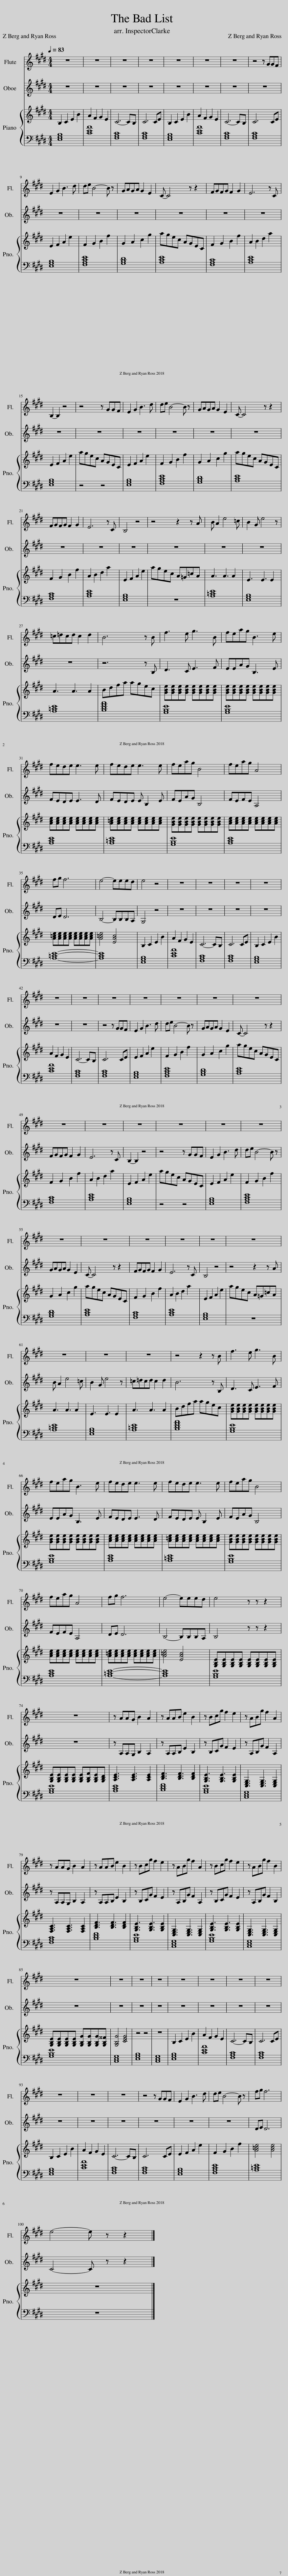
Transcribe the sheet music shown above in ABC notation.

X:1
%%score 1 2 { 3 | 4 }
L:1/8
Q:1/4=83
M:4/4
I:linebreak $
K:E
V:1 treble
V:2 treble
V:3 treble
V:4 bass
V:1
 z8 | z8 | z8 | z8 | z8 | %5
 z8 | z8 | z4 z GGF |$ E2 G2 B3 d | de B4- B z | %10
 GAGA G2 E2 | C- C4 z z2 | FGFG F2 G2 | E6 z C |$ B,2- B,2 z4 | %15
 z4 z GGF | E2 G2 B3 d | de B4- B z | GAGA G2 E2 | C- C4 z z2 |$ %20
 FGFG F2 G2 | E6 z C | B,4 z4 | z4 z2 z A | B A2 e4 =c | %25
 B2 G e4 z |$ =c=dcd c2 d2 | B6 z B | f3 e g3 B | feag B3 e |$ %30
 fede e3 e | fede e3 e | feag B4 | feag A4 |$ fg f6 | %35
 e4- eeed | e4 z4 | z8 | z8 | z8 | %40
 z8 |$ z8 | z8 | z8 | z8 | %45
 z8 | z8 | z8 |$ z8 | z8 | %50
 z8 | z8 | z8 | z8 |$ z8 | %55
 z8 | z8 | z8 | z8 | z8 |$ %60
 z8 | z8 | z8 | z4 z2 z B | f3 e g3 B |$ %65
 feag B3 e | fede e3 e | fede e3 e | feag B4 |$ feag A4 | %70
 fg f6 | e4- eeed | e4 z z z2 |$ z8 | z AAG B2 A2 | %75
 z AAB e2 B2 | z Bcg f2 e2 | z ABg f2 A2 |$ z AAG B2 A2 | z AAB e2 B2 | %80
 z Bcg f2 e2 | z ABg f2 A2 | z Bcg f2 e2 | z ABg f2 B2 |$ z8 | %85
 z8 | z8 | z8 | z8 | z8 | %90
 z8 | z8 |$ z8 | z8 | z8 | %95
 z4 z GGF | E2 G2 B3 d | de B4- B z | fg f6 |$ e4- e z z2 |] %100
V:2
 z8 | z8 | z8 | z8 | z8 | %5
 z8 | z8 | z8 |$ z8 | z8 | %10
 z8 | z8 | z8 | z8 |$ z8 | %15
 z8 | z8 | z8 | z8 | z8 |$ %20
 z8 | z8 | z8 | z8 | z8 | %25
 z8 |$ z8 | z6 z B, | D3 C E3 F | EEAG B,3 E |$ %30
 FEDE E3 D | FEDE E B,2 E | FEAG B,4 | FEFE A,4 |$ DE D6 | %35
 B,4- B,B,B,A, | G,4 z4 | z8 | z8 | z8 | %40
 z8 |$ z8 | z8 | z4 z GGF | E2 G2 B3 d | %45
 de B4- B z | GAGA G2 E2 | C- C4 z z2 |$ FGFG F2 G2 | E6 z C | %50
 B,2- B,2 z4 | z4 z GGF | E2 G2 B3 d | de B4- B z |$ GAGA G2 E2 | %55
 C- C4 z z2 | FGFG F2 G2 | E6 z C | B,4 z4 | z4 z2 z A |$ %60
 B A2 e4 =c | B2 G e4 z | =c=dcd c2 d2 | B6 z B, | D3 C E3 F |$ %65
 EEAG B,3 E | FEDE E3 D | FEDE E B,2 E | FEAG B,4 |$ FEFE A,4 | %70
 DE D6 | B,4- B,B,B,A, | B,4 z z z2 |$ z8 | z A,A,G, B,2 A,2 | %75
 z A,A,B, E2 B,2 | z B,CG F2 E2 | z A,B,G F2 A,2 |$ z A,A,G, B,2 A,2 | z A,A,B, E2 B,2 | %80
 z B,CG F2 E2 | z A,B,G F2 A,2 | z B,CG F2 E2 | z A,B,G F2 B,2 |$ z8 | %85
 z8 | z8 | z8 | z8 | z8 | %90
 z8 | z8 |$ z8 | z8 | z8 | %95
 z8 | z8 | z8 | DE D6 |$ C4- C z z2 |] %100
V:3
 B,2 C2 E2 B2 | A2 F2 G2 E2 | C6- CB, | C6 CE | B,2 C2 E2 B2 | %5
 A2 F2 G2 E2 | C6- CB, | C6 CE |$ E2 F2 A2 e2 | F2 G2 B2 f2 | %10
 G2 A2 c2 g2 | agec AGEC | F2 G2 B2 f2 | A2 B2 d2 a2 |$ E2 F2 A2 e2 | %15
 agec AGEC | E2 F2 A2 e2 | F2 G2 B2 f2 | G2 A2 c2 g2 | agec AGEC |$ %20
 F2 G2 B2 f2 | A2 B2 d2 a2 | E2 F2 A2 e2 | agec A=G=cA | A3 A3 A2 | %25
 E3 E3 E2 |$ A3 A3 A2 | Bdfa agec | [GBe][GBe][GBe][GBe] [GBe][GBe][GBe][GBe] | [GBe][GBe][GBe][GBe] [GBe][GBe][GBe][GBe] |$ %30
 [Ace][Ace][Ace][Ace] [Ace][Ace][Ace][Ace] | [A=ce][Ace][Ace][Ace] [Ace][Ace][Ace][Ace] | [GBe][GBe][GBe][GBe] [GBe][GBe][GBe][GBe] | [Ace][Ace][Ace][Ace] [Ace][Ace][Ace][Ace] |$ [A=ce][Ace][Ace][Ace] [Ace][Ace][Ace][Ace] | %35
 [A=ce]4 [EAc]4 | B,2 C2 E2 B2 | A2 F2 G2 E2 | C6- CB, | C6 CE | %40
 B,2 C2 E2 B2 |$ A2 F2 G2 E2 | C6- CB, | C6 CE | E2 F2 A2 e2 | %45
 F2 G2 B2 f2 | G2 A2 c2 g2 | agec AGEC |$ F2 G2 B2 f2 | A2 B2 d2 a2 | %50
 E2 F2 A2 e2 | agec AGEC | E2 F2 A2 e2 | F2 G2 B2 f2 |$ G2 A2 c2 g2 | %55
 agec AGEC | F2 G2 B2 f2 | A2 B2 d2 a2 | E2 F2 A2 e2 | agec A=G=cA |$ %60
 A3 A3 A2 | E3 E3 E2 | A3 A3 A2 | Bdfa agec | [GBe][GBe][GBe][GBe] [GBe][GBe][GBe][GBe] |$ %65
 [GBe][GBe][GBe][GBe] [GBe][GBe][GBe][GBe] | [Ace][Ace][Ace][Ace] [Ace][Ace][Ace][Ace] | [A=ce][Ace][Ace][Ace] [Ace][Ace][Ace][Ace] | [GBe][GBe][GBe][GBe] [GBe][GBe][GBe][GBe] |$ [Ace][Ace][Ace][Ace] [Ace][Ace][Ace][Ace] | %70
 [A=ce][Ace][Ace][Ace] [Ace][Ace][Ace][Ace] | [A=ce]4 [EAc]4 | [G,B,E][G,B,E][G,B,E][G,B,E] [G,B,E][G,B,E][G,B,E][G,B,E] |$ [G,B,E][G,B,E][G,B,E][G,B,E] [G,B,E][G,B,F][G,B,E][G,B,D] | [A,CE]3 [A,CE]3 [A,CE]2 | %75
 [B,DF]3 [B,DF]3 [B,DF]2 | [G,B,E]3 [G,B,E]3 [G,B,E]2 | [C,E,G,]3 [C,E,G,]3 [C,E,G,]2 |$ [F,A,C]3 [F,A,C]3 [F,A,C]2 | [B,DF]3 [B,DF]3 [B,DF]2 | %80
 [G,B,E]3 [G,B,E]3 [G,B,E]2 | [C,E,G,]3 [C,E,G,]3 [C,E,G,]2 | [G,B,E]3 [G,B,E]3 [G,B,E]2 | [C,E,G,]3 [C,E,G,]3 [C,E,G,]2 |$ [G,B,E][G,B,E][G,B,E][G,B,E] [G,B,G][G,B,G][G,B,G][G,B,^^F] | %85
 [G,B,G]4 [CEG]4 | z4 z4 | z8 | B,2 C2 E2 B2 | A2 F2 G2 E2 | %90
 C6- CB, | C6 CE |$ B,2 C2 E2 B2 | A2 F2 G2 E2 | C6- CB, | %95
 C6 CE | E2 F2 A2 e2 | F2 G2 B2 f2 | [A=ce]4 [Ace]4 |$ z8 |] %100
V:4
 [E,G,B,]8 | [CEA]8 | [F,A,C]8 | [F,A,C]8 | [E,G,B,]8 | %5
 [CEA]8 | [F,A,C]8 | [F,A,C]8 |$ [E,G,B,]8 | [F,A,CE]8 | %10
 [G,B,D]8 | [A,CE]8 | [F,A,C]8 | [A,CE]8 |$ [E,G,B,]8 | %15
 z4 z4 | [E,G,B,]8 | [F,A,CE]8 | [G,B,D]8 | [A,CE]8 |$ %20
 [F,A,C]8 | [A,CE]8 | [E,G,B,]8 | z8 | [A,=CE]8 | %25
 [E,G,B,]8 |$ [A,=CE]8 | [B,DFA]8 | [G,B,E]8 | [G,B,E]8 |$ %30
 [A,CE]8 | [A,=CE]8 | [G,B,E]8 | [A,CE]8 |$ [A,=CE]8- | %35
 [A,CE]8 | [E,G,B,]8 | [CEA]8 | [F,A,C]8 | [F,A,C]8 | %40
 [E,G,B,]8 |$ [CEA]8 | [F,A,C]8 | [F,A,C]8 | [E,G,B,]8 | %45
 [F,A,CE]8 | [G,B,D]8 | [A,CE]8 |$ [F,A,C]8 | [A,CE]8 | %50
 [E,G,B,]8 | z4 z4 | [E,G,B,]8 | [F,A,CE]8 |$ [G,B,D]8 | %55
 [A,CE]8 | [F,A,C]8 | [A,CE]8 | [E,G,B,]8 | z8 |$ %60
 [A,=CE]8 | [E,G,B,]8 | [A,=CE]8 | [B,DFA]8 | [G,B,E]8 |$ %65
 [G,B,E]8 | [A,CE]8 | [A,=CE]8 | [G,B,E]8 |$ [A,CE]8 | %70
 [A,=CE]8- | [A,CE]8 | [G,B,E]8 |$ [G,B,E]8 | [A,CE]8 | %75
 [B,DF]8 | [G,B,E]8 | [C,E,G,]8 |$ [F,A,C]8 | [B,DF]8 | %80
 [G,B,E]8 | [C,E,G,]8 | [G,B,E]8 | [C,E,G,]8 |$ [G,B,E]8 | %85
 [C,E,G,]8 | [E,G,B,]8 | [C,E,G,]8 | [E,G,B,]8 | [CEA]8 | %90
 [F,A,C]8 | [F,A,C]8 |$ [E,G,B,]8 | [CEA]8 | [F,A,C]8 | %95
 [F,A,C]8 | [E,G,B,]8 | [F,A,CE]8 | [A,=CE]8 |$ z8 |] %100
